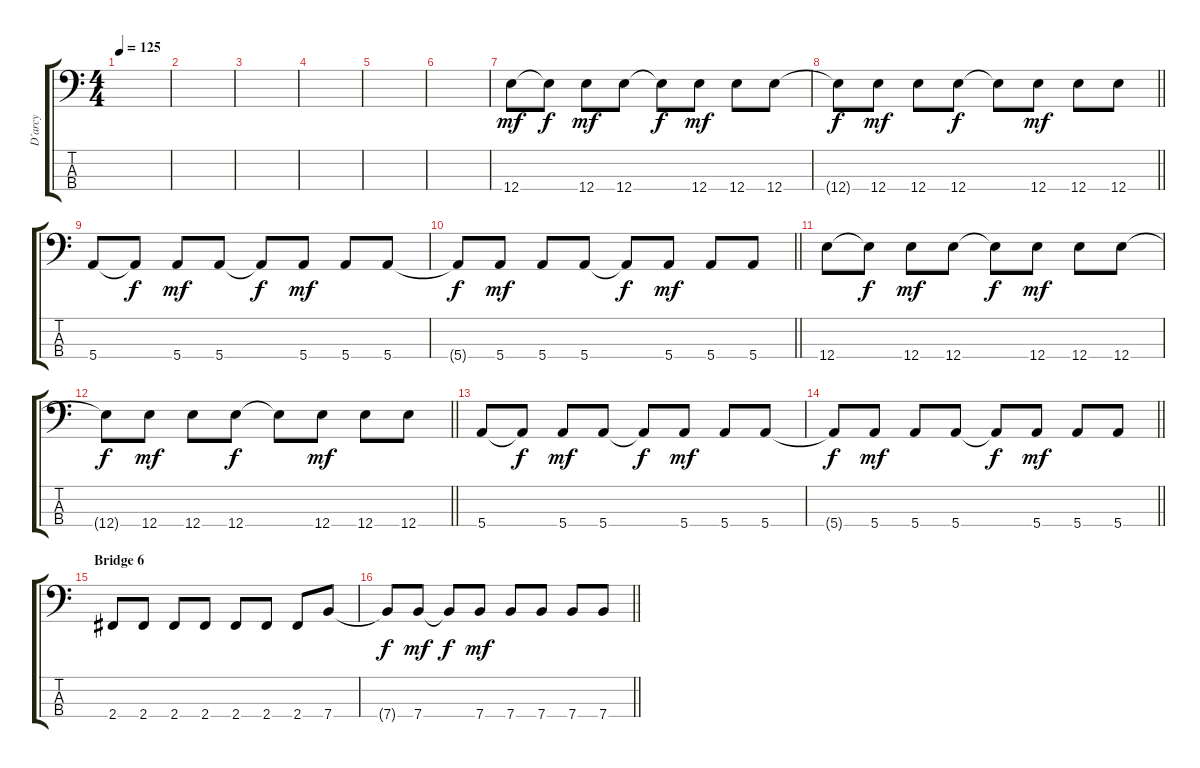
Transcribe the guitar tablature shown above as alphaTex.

\track ("D´arcy" "D´arcy") {instrument electricbassfinger}
\staff {score tabs}
\tuning (G2 D2 A1 E1) {hide}
\ts (4 4)
\tempo 125
\clef f4
\ks c
|
|
|
|
|
|
12.4.8{dy mf} 12.4{t}.8{dy f} 12.4.8{dy mf} 12.4.8 12.4{t}.8{dy f} 12.4.8{dy mf} 12.4.8 12.4.8 |
\barLineRight lightlight
12.4{t}.8{dy f} 12.4.8{dy mf} 12.4.8 12.4.8{dy f} 12.4{t}.8 12.4.8{dy mf} 12.4.8 12.4.8 |
5.4.8 5.4{t}.8{dy f} 5.4.8{dy mf} 5.4.8 5.4{t}.8{dy f} 5.4.8{dy mf} 5.4.8 5.4.8 |
\barLineRight lightlight
5.4{t}.8{dy f} 5.4.8{dy mf} 5.4.8 5.4.8 5.4{t}.8{dy f} 5.4.8{dy mf} 5.4.8 5.4.8 |
12.4.8 12.4{t}.8{dy f} 12.4.8{dy mf} 12.4.8 12.4{t}.8{dy f} 12.4.8{dy mf} 12.4.8 12.4.8 |
\barLineRight lightlight
12.4{t}.8{dy f} 12.4.8{dy mf} 12.4.8 12.4.8{dy f} 12.4{t}.8 12.4.8{dy mf} 12.4.8 12.4.8 |
5.4.8 5.4{t}.8{dy f} 5.4.8{dy mf} 5.4.8 5.4{t}.8{dy f} 5.4.8{dy mf} 5.4.8 5.4.8 |
\barLineRight lightlight
5.4{t}.8{dy f} 5.4.8{dy mf} 5.4.8 5.4.8 5.4{t}.8{dy f} 5.4.8{dy mf} 5.4.8 5.4.8 |
\section ("" "Bridge 6")
2.4.8 2.4.8 2.4.8 2.4.8 2.4.8 2.4.8 2.4.8 7.4.8 |
\barLineRight lightlight
7.4{t}.8{dy f} 7.4.8{dy mf} 7.4{t}.8{dy f} 7.4.8{dy mf} 7.4.8 7.4.8 7.4.8 7.4.8
